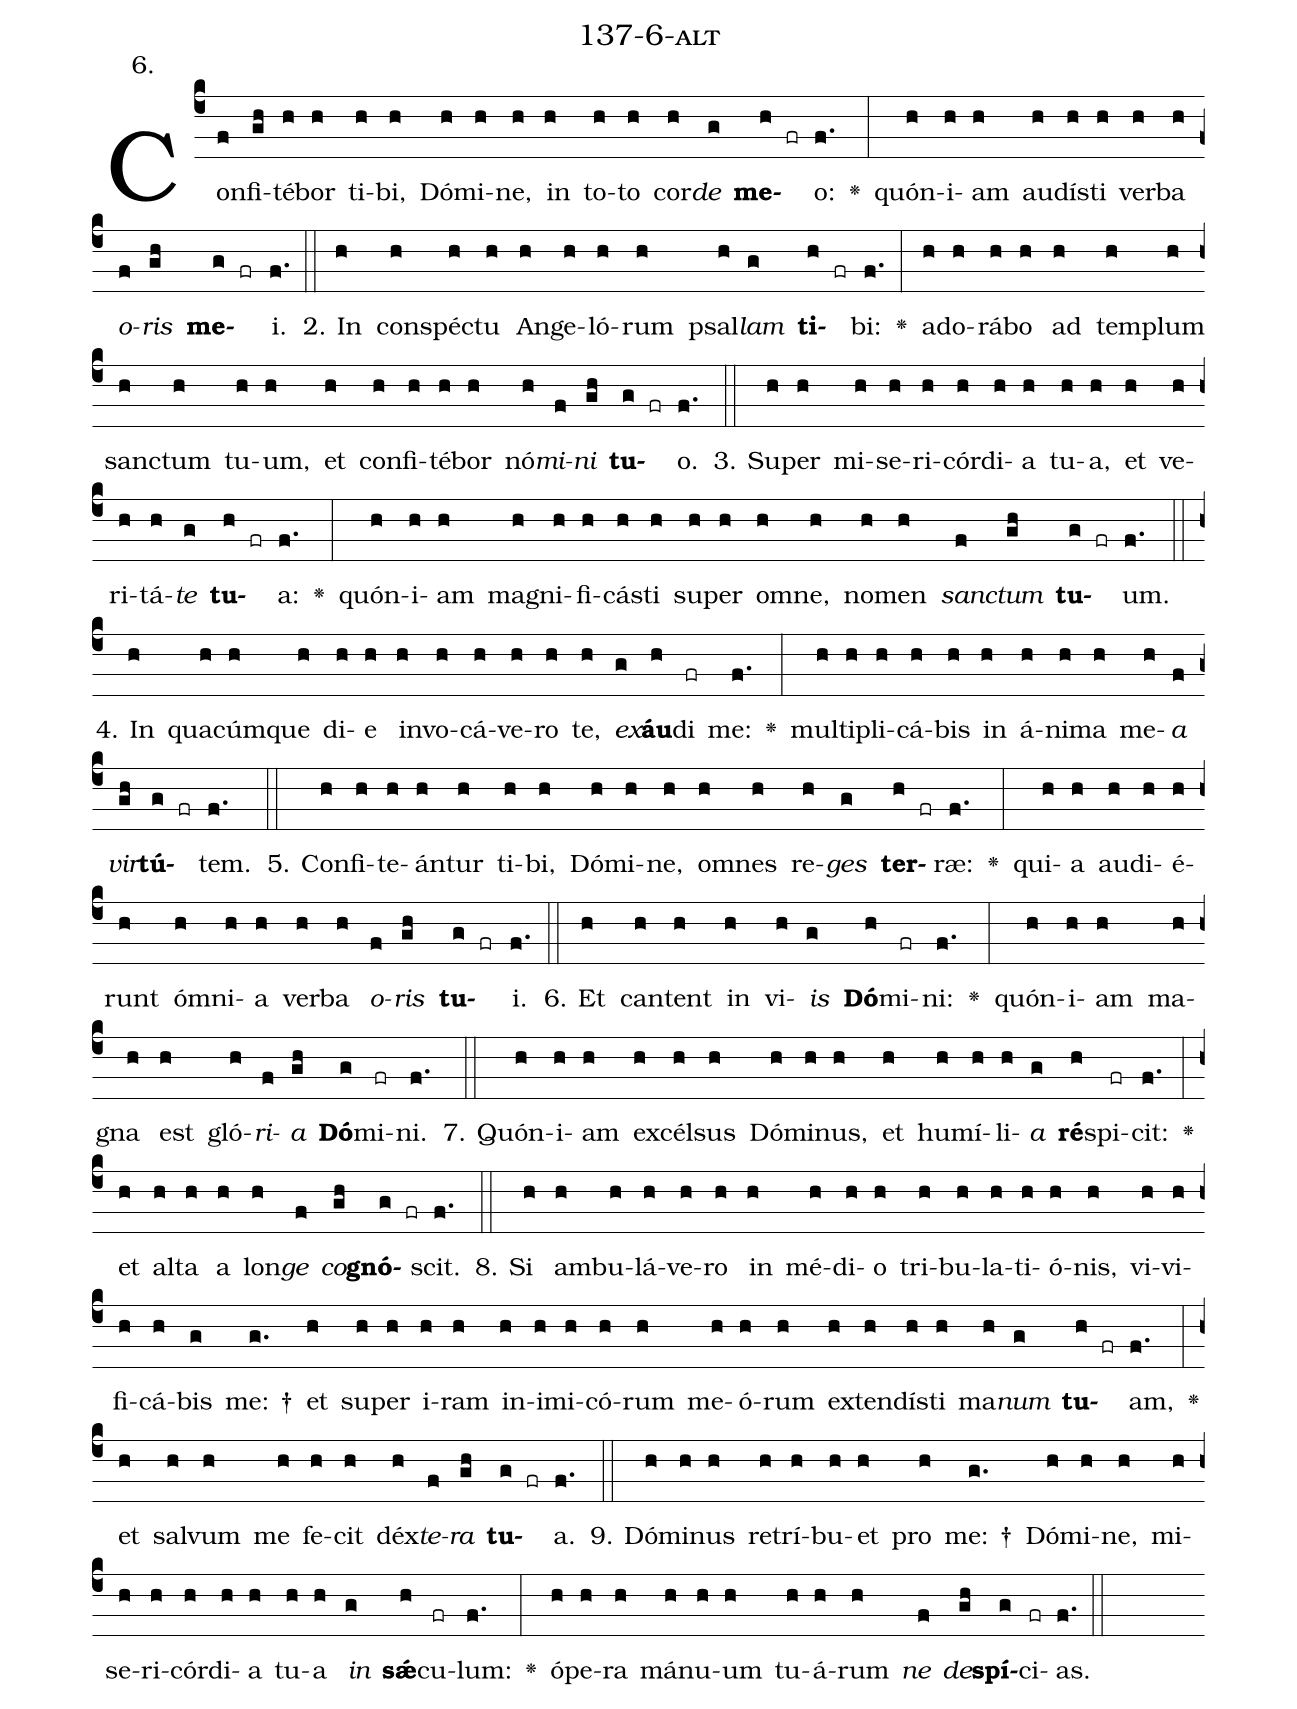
name: 137-6-alt;
annotation: 6.;
%%
(c4)Con(f)fi(gh)té(h)bor(h) ti(h)bi,(h) Dó(h)mi(h)ne,(h) in(h) to(h)to(h) cor(h)<i>de</i>(g) <b>me</b>(h fr)o:(f.) <v>\greheightstar</v>(:) quón(h)i(h)am(h) au(h)dís(h)ti(h) ver(h)ba(h) <i>o</i>(f)<i>ris</i>(gh) <b>me</b>(g fr)i.(f.) (::)
2. In(h) con(h)spéc(h)tu(h) An(h)ge(h)ló(h)rum(h) psal(h)<i>lam</i>(g) <b>ti</b>(h fr)bi:(f.) <v>\greheightstar</v>(:) ad(h)o(h)rá(h)bo(h) ad(h) tem(h)plum(h) sanc(h)tum(h) tu(h)um,(h) et(h) con(h)fi(h)té(h)bor(h) nó(h)<i>mi</i>(f)<i>ni</i>(gh) <b>tu</b>(g fr)o.(f.) (::)
3. Su(h)per(h) mi(h)se(h)ri(h)cór(h)di(h)a(h) tu(h)a,(h) et(h) ve(h)ri(h)tá(h)<i>te</i>(g) <b>tu</b>(h fr)a:(f.) <v>\greheightstar</v>(:) quón(h)i(h)am(h) ma(h)gni(h)fi(h)cás(h)ti(h) su(h)per(h) om(h)ne,(h) no(h)men(h) <i>sanc</i>(f)<i>tum</i>(gh) <b>tu</b>(g fr)um.(f.) (::)
4. In(h) qua(h)cúm(h)que(h) di(h)e(h) in(h)vo(h)cá(h)ve(h)ro(h) te,(h) <i>ex</i>(g)<b>áu</b>(h)di(fr) me:(f.) <v>\greheightstar</v>(:) mul(h)ti(h)pli(h)cá(h)bis(h) in(h) á(h)ni(h)ma(h) me(h)<i>a</i>(f) <i>vir</i>(gh)<b>tú</b>(g fr)tem.(f.) (::)
5. Con(h)fi(h)te(h)án(h)tur(h) ti(h)bi,(h) Dó(h)mi(h)ne,(h) om(h)nes(h) re(h)<i>ges</i>(g) <b>ter</b>(h fr)ræ:(f.) <v>\greheightstar</v>(:) qui(h)a(h) au(h)di(h)é(h)runt(h) óm(h)ni(h)a(h) ver(h)ba(h) <i>o</i>(f)<i>ris</i>(gh) <b>tu</b>(g fr)i.(f.) (::)
6. Et(h) can(h)tent(h) in(h) vi(h)<i>is</i>(g) <b>Dó</b>(h)mi(fr)ni:(f.) <v>\greheightstar</v>(:) quón(h)i(h)am(h) ma(h)gna(h) est(h) gló(h)<i>ri</i>(f)<i>a</i>(gh) <b>Dó</b>(g)mi(fr)ni.(f.) (::)
7. Quón(h)i(h)am(h) ex(h)cél(h)sus(h) Dó(h)mi(h)nus,(h) et(h) hu(h)mí(h)li(h)<i>a</i>(g) <b>ré</b>(h)spi(fr)cit:(f.) <v>\greheightstar</v>(:) et(h) al(h)ta(h) a(h) lon(h)<i>ge</i>(f) <i>co</i>(gh)<b>gnó</b>(g fr)scit.(f.) (::)
8. Si(h) am(h)bu(h)lá(h)ve(h)ro(h) in(h) mé(h)di(h)o(h) tri(h)bu(h)la(h)ti(h)ó(h)nis,(h) vi(h)vi(h)fi(h)cá(h)bis(g) me: †(g.) et(h) su(h)per(h) i(h)ram(h) in(h)i(h)mi(h)có(h)rum(h) me(h)ó(h)rum(h) ex(h)ten(h)dís(h)ti(h) ma(h)<i>num</i>(g) <b>tu</b>(h fr)am,(f.) <v>\greheightstar</v>(:) et(h) sal(h)vum(h) me(h) fe(h)cit(h) déx(h)<i>te</i>(f)<i>ra</i>(gh) <b>tu</b>(g fr)a.(f.) (::)
9. Dó(h)mi(h)nus(h) re(h)trí(h)bu(h)et(h) pro(h) me: †(g.) Dó(h)mi(h)ne,(h) mi(h)se(h)ri(h)cór(h)di(h)a(h) tu(h)a(h) <i>in</i>(g) <b>sǽ</b>(h)cu(fr)lum:(f.) <v>\greheightstar</v>(:) ó(h)pe(h)ra(h) má(h)nu(h)um(h) tu(h)á(h)rum(h) <i>ne</i>(f) <i>de</i>(gh)<b>spí</b>(g)ci(fr)as.(f.) (::)
